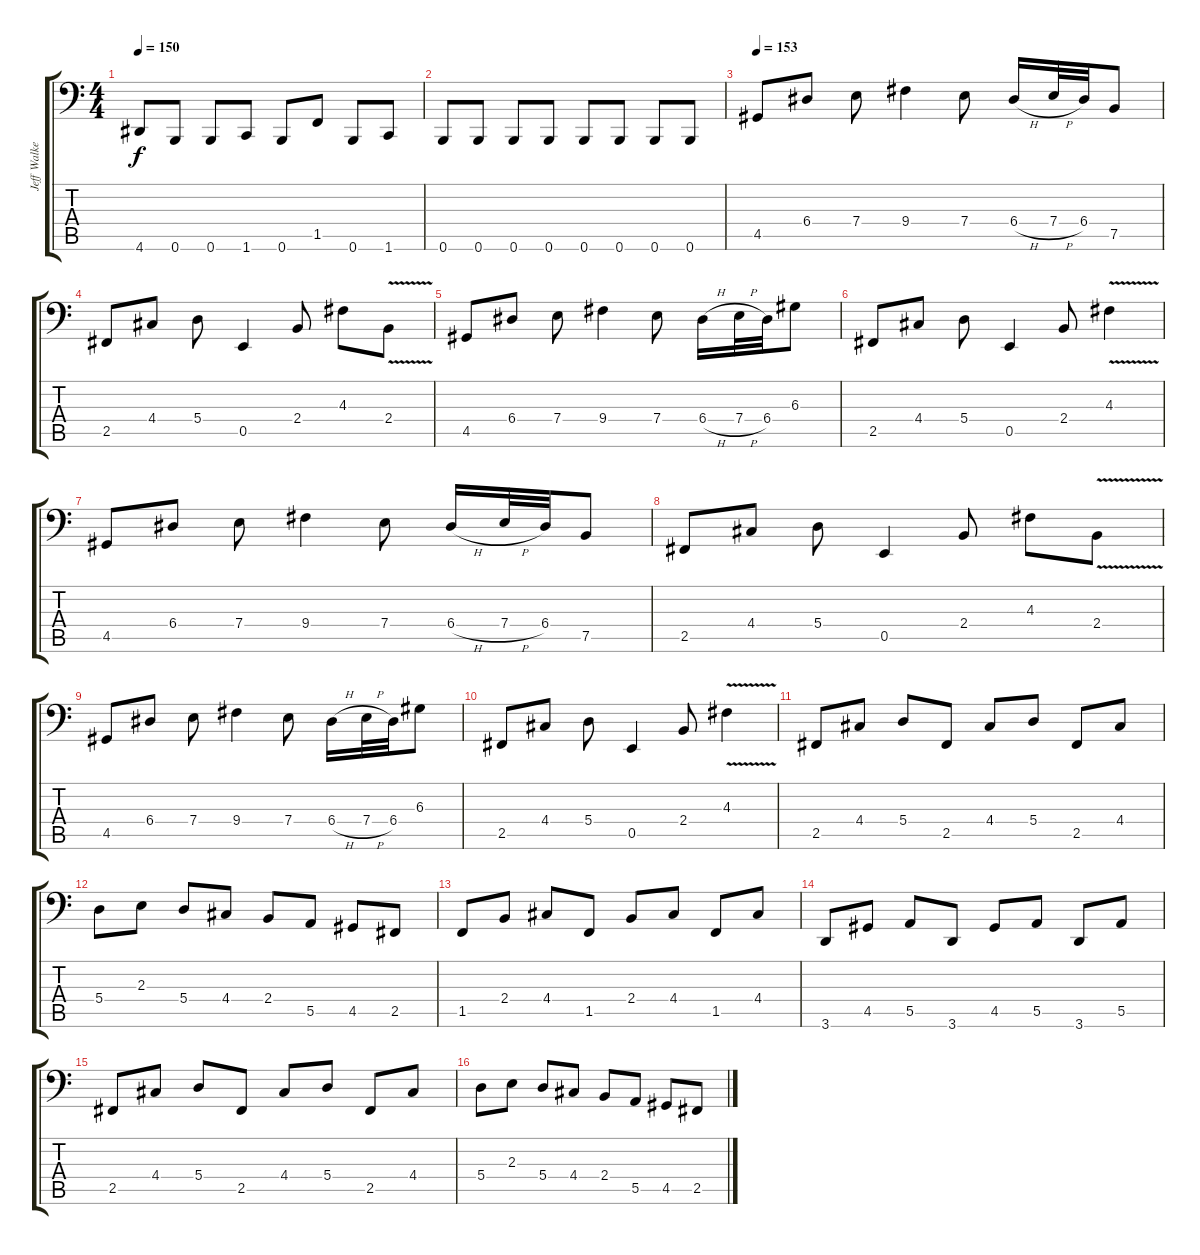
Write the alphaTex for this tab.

\track ("Jeff Walker" "Jeff Walke") {instrument electricbasspick}
\staff {score tabs}
\tuning (B2 Gb2 D2 A1 E1 B0) {hide}
\ts (4 4)
\tempo 150
\clef f4
\ks c
4.6.8{dy f} 0.6.8 0.6.8 1.6.8 0.6.8 1.5.8 0.6.8 1.6.8 |
0.6.8 0.6.8 0.6.8 0.6.8 0.6.8 0.6.8 0.6.8 0.6.8 |
\tempo 153
4.5.8 6.4.8 7.4.8 9.4.4 7.4.8 6.4{h}.16 7.4{h}.32 6.4.32 7.5.8 |
2.5.8 4.4.8 5.4.8 0.5.4 2.4.8 4.3.8 2.4{v}.8 |
4.5.8 6.4.8 7.4.8 9.4.4 7.4.8 6.4{h}.16 7.4{h}.32 6.4.32 6.3.8 |
2.5.8 4.4.8 5.4.8 0.5.4 2.4.8 4.3{v}.4 |
4.5.8 6.4.8 7.4.8 9.4.4 7.4.8 6.4{h}.16 7.4{h}.32 6.4.32 7.5.8 |
2.5.8 4.4.8 5.4.8 0.5.4 2.4.8 4.3.8 2.4{v}.8 |
4.5.8 6.4.8 7.4.8 9.4.4 7.4.8 6.4{h}.16 7.4{h}.32 6.4.32 6.3.8 |
2.5.8 4.4.8 5.4.8 0.5.4 2.4.8 4.3{v}.4 |
2.5.8 4.4.8 5.4.8 2.5.8 4.4.8 5.4.8 2.5.8 4.4.8 |
5.4.8 2.3.8 5.4.8 4.4.8 2.4.8 5.5.8 4.5.8 2.5.8 |
1.5.8 2.4.8 4.4.8 1.5.8 2.4.8 4.4.8 1.5.8 4.4.8 |
3.6.8 4.5.8 5.5.8 3.6.8 4.5.8 5.5.8 3.6.8 5.5.8 |
2.5.8 4.4.8 5.4.8 2.5.8 4.4.8 5.4.8 2.5.8 4.4.8 |
5.4.8 2.3.8 5.4.8 4.4.8 2.4.8 5.5.8 4.5.8 2.5.8
